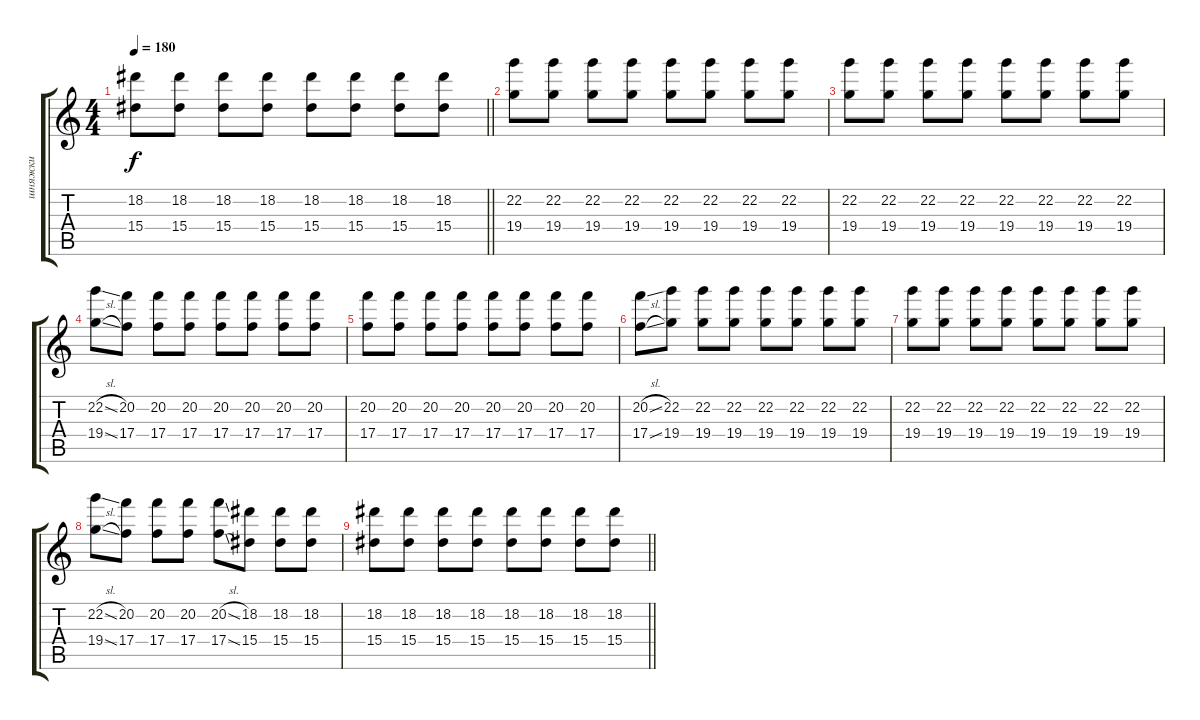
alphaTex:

\track ("шняжки" "шняжки") {instrument distortionguitar}
\staff {score tabs}
\tuning (D4 A3 F3 C3 G2 C2) {hide}
\ts (4 4)
\tempo 180
\clef g2
\barLineRight lightlight
\ks c
(18.2 15.4).8{dy f} (18.2 15.4).8 (18.2 15.4).8 (18.2 15.4).8 (18.2 15.4).8 (18.2 15.4).8 (18.2 15.4).8 (18.2 15.4).8 |
(22.2 19.4).8 (22.2 19.4).8 (22.2 19.4).8 (22.2 19.4).8 (22.2 19.4).8 (22.2 19.4).8 (22.2 19.4).8 (22.2 19.4).8 |
(22.2 19.4).8 (22.2 19.4).8 (22.2 19.4).8 (22.2 19.4).8 (22.2 19.4).8 (22.2 19.4).8 (22.2 19.4).8 (22.2 19.4).8 |
(22.2{sl} 19.4{sl}).8 (20.2 17.4).8 (20.2 17.4).8 (20.2 17.4).8 (20.2 17.4).8 (20.2 17.4).8 (20.2 17.4).8 (20.2 17.4).8 |
(20.2 17.4).8 (20.2 17.4).8 (20.2 17.4).8 (20.2 17.4).8 (20.2 17.4).8 (20.2 17.4).8 (20.2 17.4).8 (20.2 17.4).8 |
(20.2{sl} 17.4{sl}).8 (22.2 19.4).8 (22.2 19.4).8 (22.2 19.4).8 (22.2 19.4).8 (22.2 19.4).8 (22.2 19.4).8 (22.2 19.4).8 |
(22.2 19.4).8 (22.2 19.4).8 (22.2 19.4).8 (22.2 19.4).8 (22.2 19.4).8 (22.2 19.4).8 (22.2 19.4).8 (22.2 19.4).8 |
(22.2{sl} 19.4{sl}).8 (20.2 17.4).8 (20.2 17.4).8 (20.2 17.4).8 (20.2{sl} 17.4{sl}).8 (18.2 15.4).8 (18.2 15.4).8 (18.2 15.4).8 |
\barLineRight lightlight
(18.2 15.4).8 (18.2 15.4).8 (18.2 15.4).8 (18.2 15.4).8 (18.2 15.4).8 (18.2 15.4).8 (18.2 15.4).8 (18.2 15.4).8
